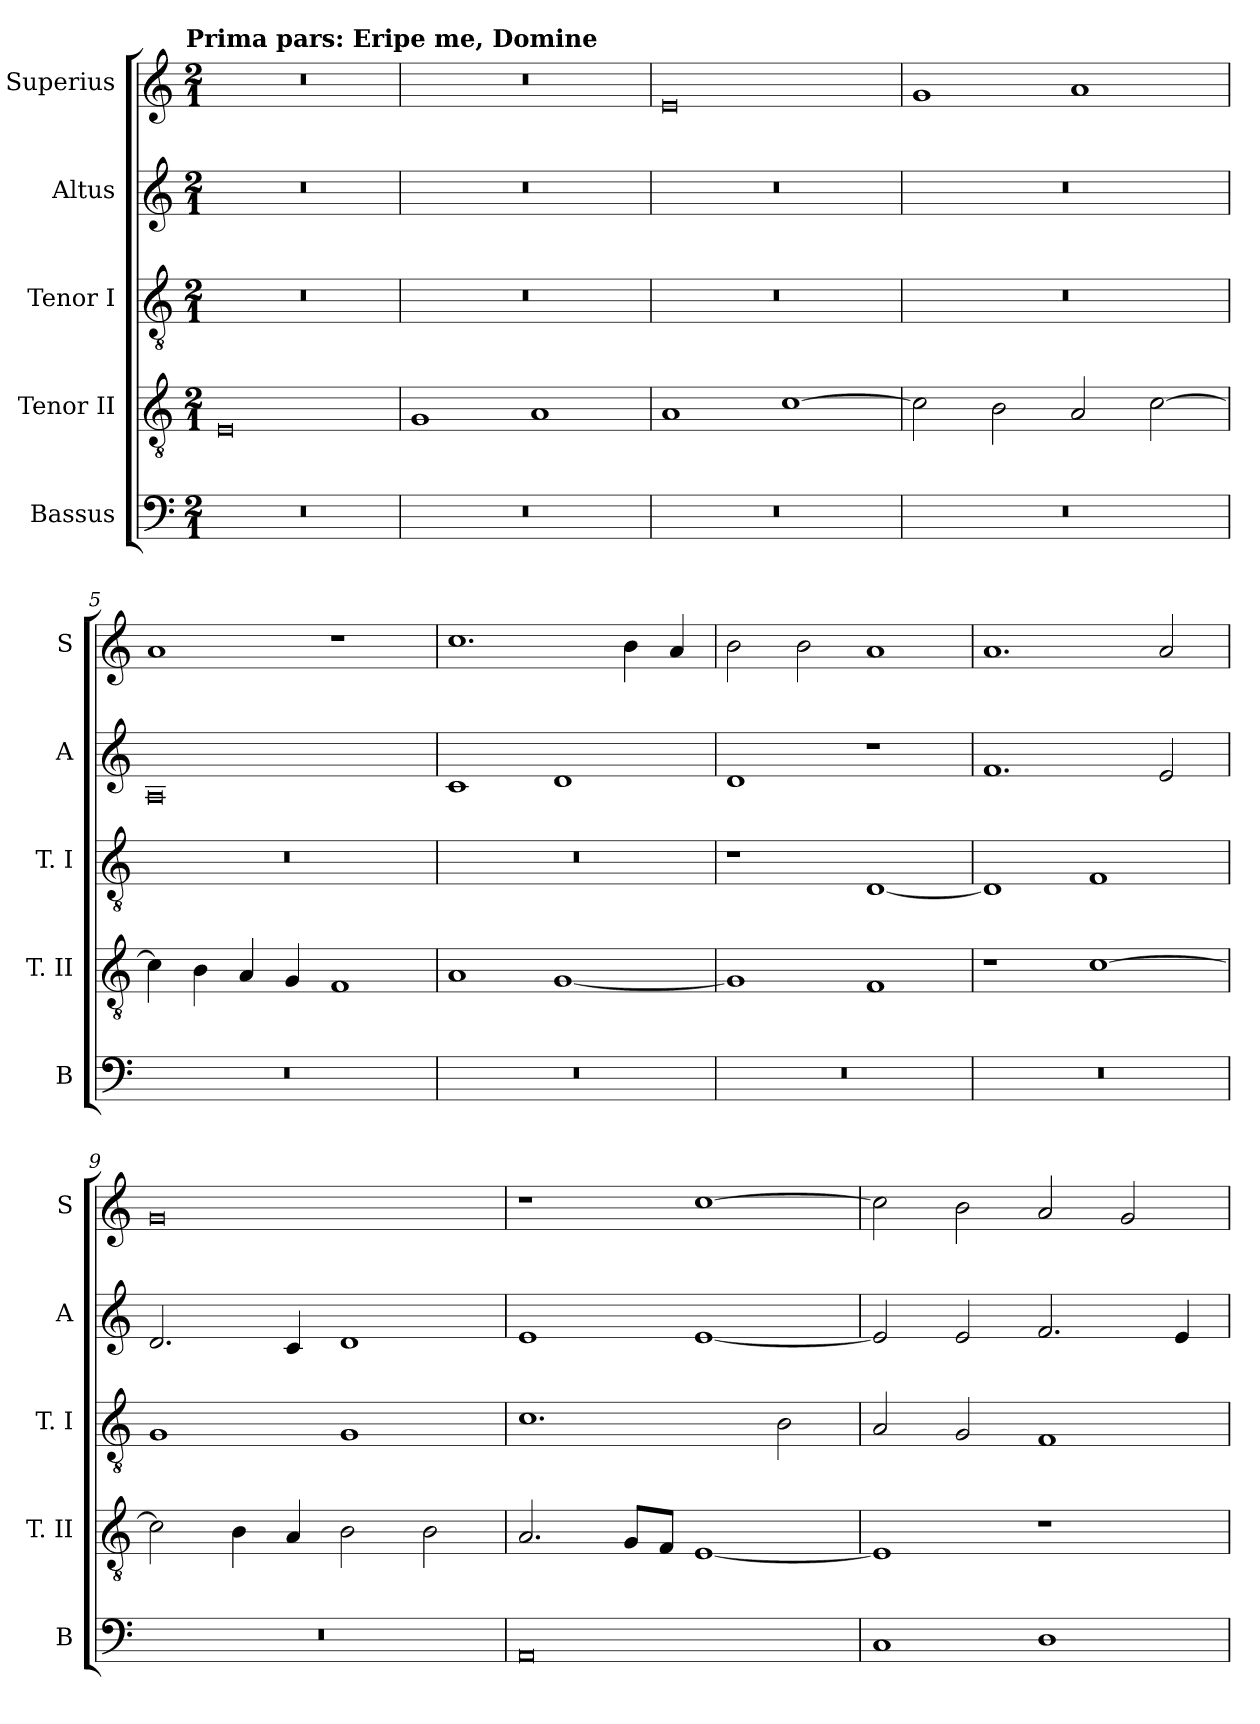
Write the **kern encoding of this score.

**kern	**kern	**kern	**kern	**kern
*part5	*part4	*part3	*part2	*part1
*staff5	*staff4	*staff3	*staff2	*staff1
*I"Bassus	*I"Tenor II	*I"Tenor I	*I"Altus	*I"Superius
*I'B	*I'T. II	*I'T. I	*I'A	*I'S
*clefF4	*clefGv2	*clefGv2	*clefG2	*clefG2
*k[]	*k[]	*k[]	*k[]	*k[]
*C:	*C:	*C:	*C:	*C:
!!LO:TX:omd:t=Prima pars&colon; Eripe me, Domine
*M2/1	*M2/1	*M2/1	*M2/1	*M2/1
=1	=1	=1	=1	=1
0r	0E	0r	0r	0r
=2	=2	=2	=2	=2
0r	1G	0r	0r	0r
.	1A	.	.	.
=3	=3	=3	=3	=3
0r	1A	0r	0r	0e
.	[1c	.	.	.
=4	=4	=4	=4	=4
0r	2c]	0r	0r	1g
.	2B	.	.	.
.	2A	.	.	1a
.	[2c	.	.	.
=5	=5	=5	=5	=5
0r	4c]	0r	0A	1a
.	4B	.	.	.
.	4A	.	.	.
.	4G	.	.	.
.	1F	.	.	1r
=6	=6	=6	=6	=6
0r	1A	0r	1c	1.cc
.	[1G	.	1d	.
.	.	.	.	4b
.	.	.	.	4a
=7	=7	=7	=7	=7
0r	1G]	1r	1d	2b
.	.	.	.	2b
.	1F	[1D	1r	1a
=8	=8	=8	=8	=8
0r	1r	1D]	1.f	1.a
.	[1c	1F	.	.
.	.	.	2e	2a
=9	=9	=9	=9	=9
0r	2c]	1G	2.d	0g
.	4B	.	.	.
.	4A	.	4c	.
.	2B	1G	1d	.
.	2B	.	.	.
=10	=10	=10	=10	=10
0AA	2.A	1.c	1e	1r
.	8GL	.	.	.
.	8FJ	.	.	.
.	[1E	.	[1e	[1cc
.	.	2B	.	.
=11	=11	=11	=11	=11
1C	1E]	2A	2e]	2cc]
.	.	2G	2e	2b
1D	1r	1F	2.f	2a
.	.	.	.	2g
.	.	.	4e	.
=	=	=	=	=
*-	*-	*-	*-	*-
